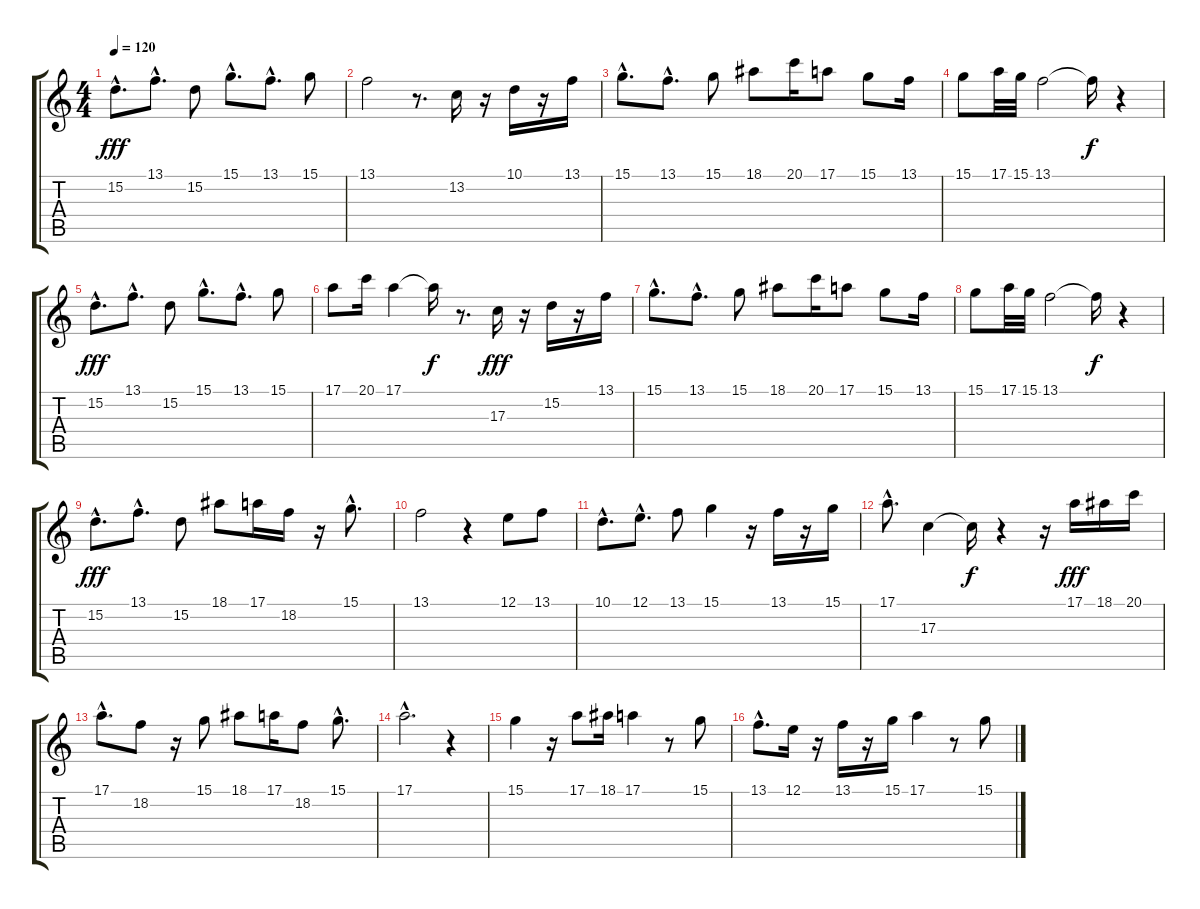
\track "" {instrument lead1square}
\staff {score tabs}
\tuning (E4 B3 G3 D3 A2 E2) {hide}
\ts (4 4)
\tempo 120
\clef g2
\ks c
15.2{hac}.8{d dy fff} 13.1{hac}.8{d} 15.2.8 15.1{hac}.8{d} 13.1{hac}.8{d} 15.1.8 |
13.1.2 r.8{d} 13.2.16 r.16 10.1.16 r.16 13.1.16 |
15.1{hac}.8{d} 13.1{hac}.8{d} 15.1.8 18.1.8 20.1.16 17.1.8 15.1.8 13.1.16 |
15.1.8 17.1.32 15.1.32 13.1.2 13.1{t}.16{dy f} r.4 |
15.2{hac}.8{d dy fff} 13.1{hac}.8{d} 15.2.8 15.1{hac}.8{d} 13.1{hac}.8{d} 15.1.8 |
17.1.8 20.1.16 17.1.4 17.1{t}.16{dy f} r.8{d} 17.3.16{dy fff} r.16 15.2.16 r.16 13.1.16 |
15.1{hac}.8{d} 13.1{hac}.8{d} 15.1.8 18.1.8 20.1.16 17.1.8 15.1.8 13.1.16 |
15.1.8 17.1.32 15.1.32 13.1.2 13.1{t}.16{dy f} r.4 |
15.2{hac}.8{d dy fff} 13.1{hac}.8{d} 15.2.8 18.1.8 17.1.16 18.2.16 r.16 15.1{hac}.8{d} |
13.1.2 r.4 12.1.8 13.1.8 |
10.1{hac}.8{d} 12.1{hac}.8{d} 13.1.8 15.1.4 r.16 13.1.16 r.16 15.1.16 |
17.1{hac}.8{d} 17.3.4 17.3{t}.16{dy f} r.4 r.16 17.1.16{dy fff} 18.1.16 20.1.16 |
17.1{hac}.8{d} 18.2.8 r.16 15.1.8 18.1.8 17.1.16 18.2.8 15.1{hac}.8{d} |
17.1{hac}.2{d} r.4 |
15.1.4 r.16 17.1.8 18.1.16 17.1.4 r.8 15.1.8 |
13.1{hac}.8{d} 12.1.16 r.16 13.1.16 r.16 15.1.16 17.1.4 r.8 15.1.8
